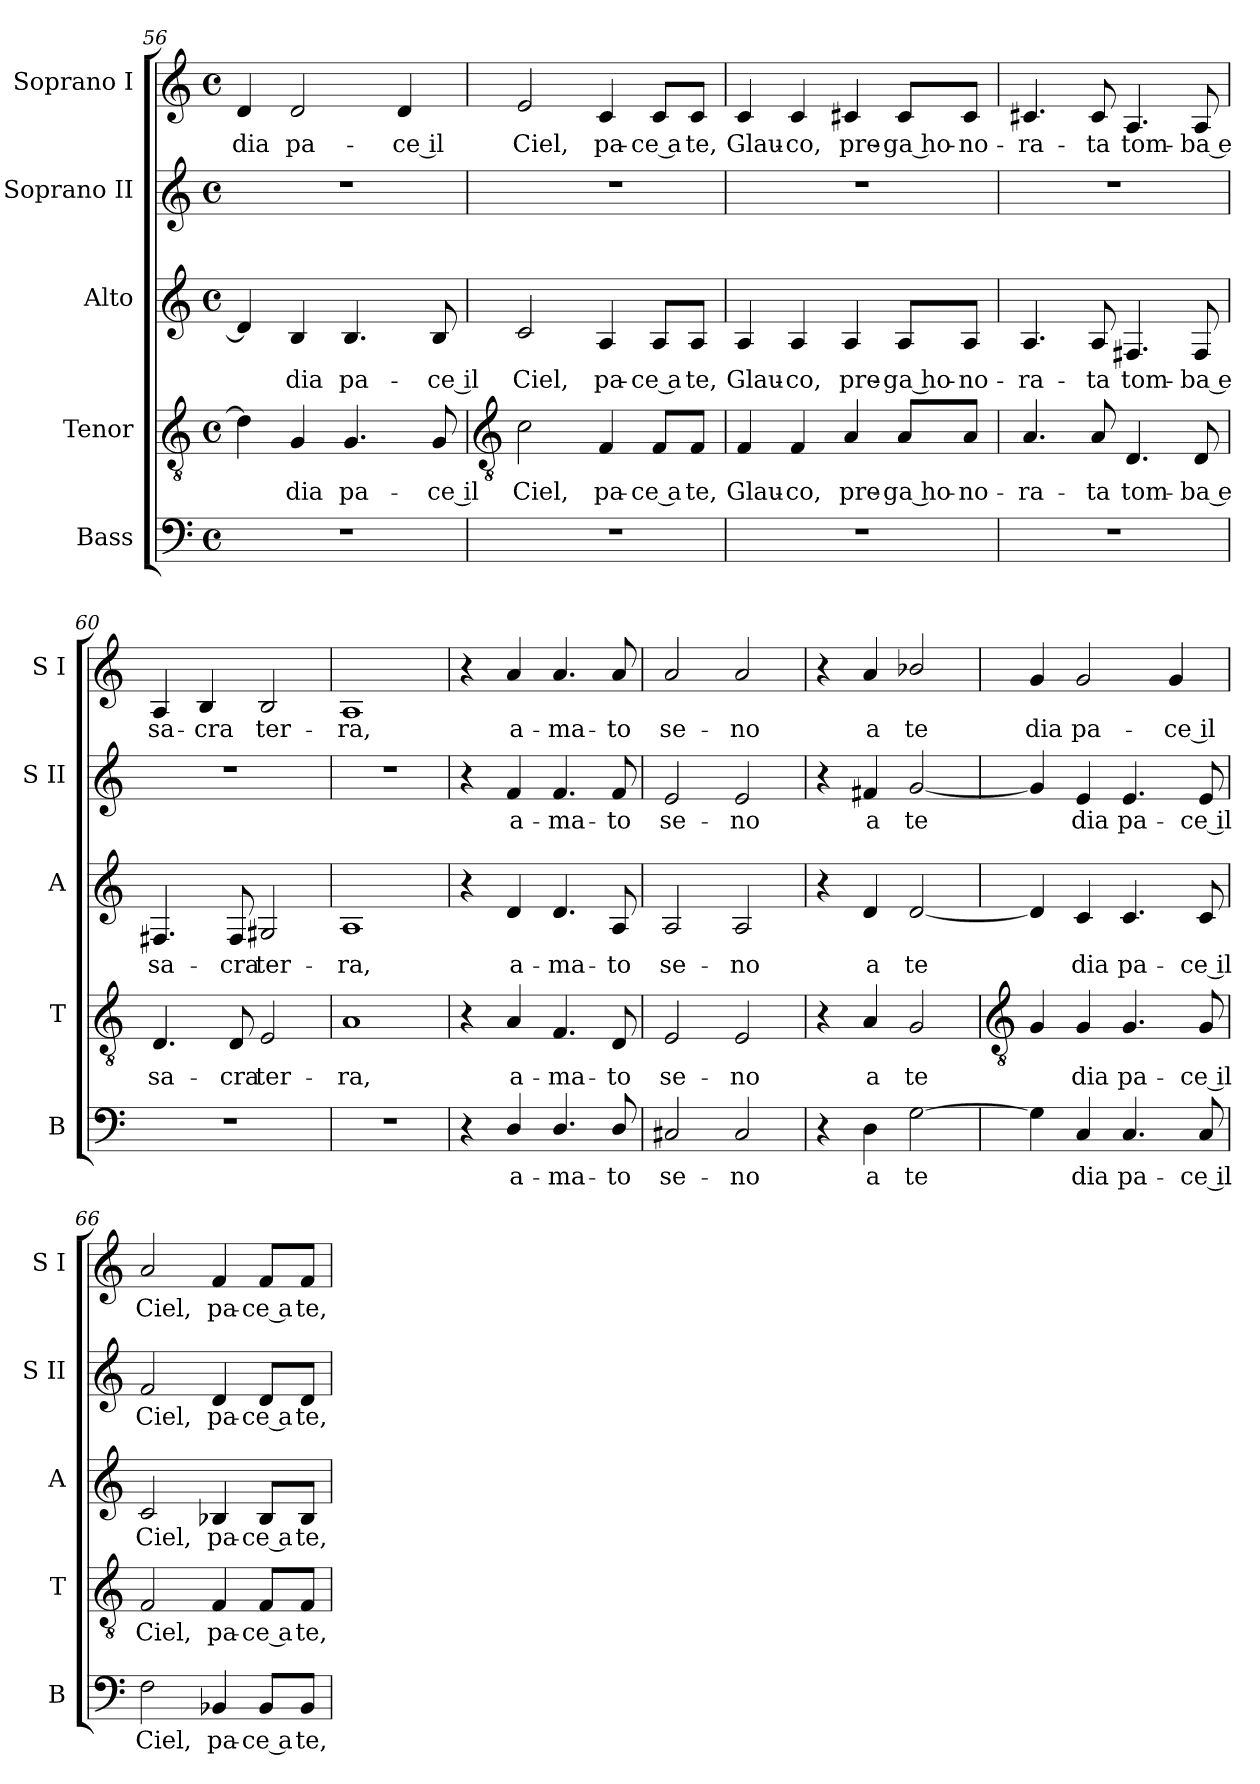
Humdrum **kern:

**kern	**text	**kern	**text	**kern	**text	**kern	**text	**kern	**text
*part5	*part5	*part4	*part4	*part3	*part3	*part2	*part2	*part1	*part1
*staff5	*staff5	*staff4	*staff4	*staff3	*staff3	*staff2	*staff2	*staff1	*staff1
*I"Bass	*	*I"Tenor	*	*I"Alto	*	*I"Soprano II	*	*I"Soprano I	*
*I'B	*	*I'T	*	*I'A	*	*I'S II	*	*I'S I	*
*clefF4	*	*clefGv2	*	*clefG2	*	*clefG2	*	*clefG2	*
*k[]	*	*k[]	*	*k[]	*	*k[]	*	*k[]	*
*C:	*	*C:	*	*C:	*	*C:	*	*C:	*
*M4/4	*	*M4/4	*	*M4/4	*	*M4/4	*	*M4/4	*
*met(c)	*	*met(c)	*	*met(c)	*	*met(c)	*	*met(c)	*
=56	=56	=56	=56	=56	=56	=56	=56	=56	=56
!	!	!	!	!	!	!	!	!	!LO:LY:b
1r	.	4d]	.	4d]	.	1r	.	4d	dia
!	!	!	!LO:LY:b	!	!LO:LY:b	!	!	!	!LO:LY:b
.	.	4G	dia	4B	dia	.	.	2d	pa-
!	!	!	!LO:LY:b	!	!LO:LY:b	!	!	!	!
.	.	4.G	pa-	4.B	pa-	.	.	.	.
!	!	!	!	!	!	!	!	!	!LO:LY:b
.	.	.	.	.	.	.	.	4d	-ce il
!	!	!	!LO:LY:b	!	!LO:LY:b	!	!	!	!
.	.	8G	-ce il	8B	-ce il	.	.	.	.
!!LO:LB:g=z
=57	=57	=57	=57	=57	=57	=57	=57	=57	=57
*	*	*clefGv2	*	*	*	*	*	*	*
!	!	!	!LO:LY:b	!	!LO:LY:b	!	!	!	!LO:LY:b
1r	.	2c	Ciel,	2c	Ciel,	1r	.	2e	Ciel,
!	!	!	!LO:LY:b	!	!LO:LY:b	!	!	!	!LO:LY:b
.	.	4F	pa-	4A	pa-	.	.	4c	pa-
!	!	!	!LO:LY:b	!	!LO:LY:b	!	!	!	!LO:LY:b
.	.	8F/L	-ce a	8A/L	-ce a	.	.	8c/L	-ce a
!	!	!	!LO:LY:b	!	!LO:LY:b	!	!	!	!LO:LY:b
.	.	8F/J	te,	8A/J	te,	.	.	8c/J	te,
=58	=58	=58	=58	=58	=58	=58	=58	=58	=58
!	!	!	!LO:LY:b	!	!LO:LY:b	!	!	!	!LO:LY:b
1r	.	4F	Glau-	4A	Glau-	1r	.	4c	Glau-
!	!	!	!LO:LY:b	!	!LO:LY:b	!	!	!	!LO:LY:b
.	.	4F	-co,	4A	-co,	.	.	4c	-co,
!	!	!	!LO:LY:b	!	!LO:LY:b	!	!	!	!LO:LY:b
.	.	4A	pre-	4A	pre-	.	.	4c#X	pre-
!	!	!	!LO:LY:b	!	!LO:LY:b	!	!	!	!LO:LY:b
.	.	8A/L	-ga ho-	8A/L	-ga ho-	.	.	8c#/L	-ga ho-
!	!	!	!LO:LY:b	!	!LO:LY:b	!	!	!	!LO:LY:b
.	.	8A/J	-no-	8A/J	-no-	.	.	8c#/J	-no-
=59	=59	=59	=59	=59	=59	=59	=59	=59	=59
!	!	!	!LO:LY:b	!	!LO:LY:b	!	!	!	!LO:LY:b
1r	.	4.A	-ra-	4.A	-ra-	1r	.	4.c#X	-ra-
!	!	!	!LO:LY:b	!	!LO:LY:b	!	!	!	!LO:LY:b
.	.	8A	-ta	8A	-ta	.	.	8c#	-ta
!	!	!	!LO:LY:b	!	!LO:LY:b	!	!	!	!LO:LY:b
.	.	4.D	tom-	4.F#X	tom-	.	.	4.A	tom-
!	!	!	!LO:LY:b	!	!LO:LY:b	!	!	!	!LO:LY:b
.	.	8D	-ba e	8F#	-ba e	.	.	8A	-ba e
=60	=60	=60	=60	=60	=60	=60	=60	=60	=60
!	!	!	!LO:LY:b	!	!LO:LY:b	!	!	!	!LO:LY:b
1r	.	4.D	sa-	4.F#X	sa-	1r	.	4A	sa-
!	!	!	!	!	!	!	!	!	!LO:LY:b
.	.	.	.	.	.	.	.	4B	-cra
!	!	!	!LO:LY:b	!	!LO:LY:b	!	!	!	!
.	.	8D	-cra	8F#	-cra	.	.	.	.
!	!	!	!LO:LY:b	!	!LO:LY:b	!	!	!	!LO:LY:b
.	.	2E	ter-	2G#X	ter-	.	.	2B	ter-
=61	=61	=61	=61	=61	=61	=61	=61	=61	=61
!	!	!	!LO:LY:b	!	!LO:LY:b	!	!	!	!LO:LY:b
1r	.	1A	-ra,	1A	-ra,	1r	.	1A	-ra,
=62	=62	=62	=62	=62	=62	=62	=62	=62	=62
4r	.	4r	.	4r	.	4r	.	4r	.
!	!LO:LY:b	!	!LO:LY:b	!	!LO:LY:b	!	!LO:LY:b	!	!LO:LY:b
4D/	a-	4A	a-	4d	a-	4f	a-	4a	a-
!	!LO:LY:b	!	!LO:LY:b	!	!LO:LY:b	!	!LO:LY:b	!	!LO:LY:b
4.D/	-ma-	4.F	-ma-	4.d	-ma-	4.f	-ma-	4.a	-ma-
!	!LO:LY:b	!	!LO:LY:b	!	!LO:LY:b	!	!LO:LY:b	!	!LO:LY:b
8D/	-to	8D	-to	8A	-to	8f	-to	8a	-to
=63	=63	=63	=63	=63	=63	=63	=63	=63	=63
!	!LO:LY:b	!	!LO:LY:b	!	!LO:LY:b	!	!LO:LY:b	!	!LO:LY:b
2C#X	se-	2E	se-	2A	se-	2e	se-	2a	se-
!	!LO:LY:b	!	!LO:LY:b	!	!LO:LY:b	!	!LO:LY:b	!	!LO:LY:b
2C#	-no	2E	-no	2A	-no	2e	-no	2a	-no
=64	=64	=64	=64	=64	=64	=64	=64	=64	=64
4r	.	4r	.	4r	.	4r	.	4r	.
!	!LO:LY:b	!	!LO:LY:b	!	!LO:LY:b	!	!LO:LY:b	!	!LO:LY:b
4D	a	4A	a	4d	a	4f#X	a	4a	a
!	!LO:LY:b	!	!LO:LY:b	!	!LO:LY:b	!	!LO:LY:b	!	!LO:LY:b
[2G	te	2G	te	[2d	te	[2g	te	2b-X/	te
!!LO:LB:g=z
=65	=65	=65	=65	=65	=65	=65	=65	=65	=65
*	*	*clefGv2	*	*	*	*	*	*	*
!	!	!	!	!	!	!	!	!	!LO:LY:b
4G]	.	4G	.	4d]	.	4g]	.	4g	dia
!	!LO:LY:b	!	!LO:LY:b	!	!LO:LY:b	!	!LO:LY:b	!	!LO:LY:b
4C	dia	4G	dia	4c	dia	4e	dia	2g	pa-
!	!LO:LY:b	!	!LO:LY:b	!	!LO:LY:b	!	!LO:LY:b	!	!
4.C	pa-	4.G	pa-	4.c	pa-	4.e	pa-	.	.
!	!	!	!	!	!	!	!	!	!LO:LY:b
.	.	.	.	.	.	.	.	4g	-ce il
!	!LO:LY:b	!	!LO:LY:b	!	!LO:LY:b	!	!LO:LY:b	!	!
8C	-ce il	8G	-ce il	8c	-ce il	8e	-ce il	.	.
=66	=66	=66	=66	=66	=66	=66	=66	=66	=66
!	!LO:LY:b	!	!LO:LY:b	!	!LO:LY:b	!	!LO:LY:b	!	!LO:LY:b
2F	Ciel,	2F	Ciel,	2c	Ciel,	2f	Ciel,	2a	Ciel,
!	!LO:LY:b	!	!LO:LY:b	!	!LO:LY:b	!	!LO:LY:b	!	!LO:LY:b
4BB-X	pa-	4F	pa-	4B-X	pa-	4d	pa-	4f	pa-
!	!LO:LY:b	!	!LO:LY:b	!	!LO:LY:b	!	!LO:LY:b	!	!LO:LY:b
8BB-/L	-ce a	8F/L	-ce a	8B-/L	-ce a	8d/L	-ce a	8f/L	-ce a
!	!LO:LY:b	!	!LO:LY:b	!	!LO:LY:b	!	!LO:LY:b	!	!LO:LY:b
8BB-/J	te,	8F/J	te,	8B-/J	te,	8d/J	te,	8f/J	te,
=	=	=	=	=	=	=	=	=	=
*-	*-	*-	*-	*-	*-	*-	*-	*-	*-
